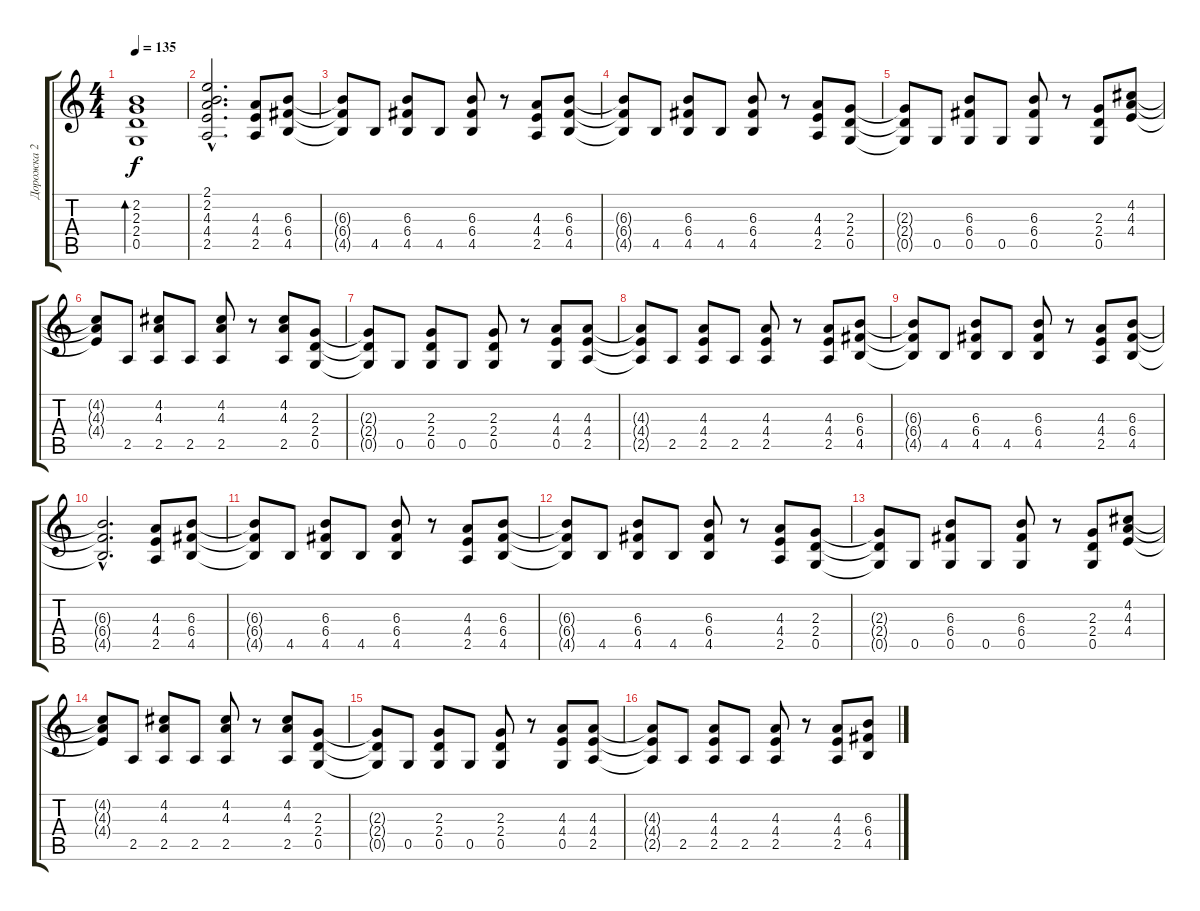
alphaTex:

\track ("Дорожка 2" "Дорожка 2") {instrument distortionguitar}
\staff {score tabs}
\tuning (D4 A3 F3 C3 G2 D2) {hide}
\ts (4 4)
\tempo 135
\clef g2
\ks c
(2.2 2.3 2.4 0.5).1{bd 240 dy f instrument distortionguitar} |
(2.1{hac} 2.2{hac} 4.3{hac} 4.4{hac} 2.5{hac}).2{d instrument distortionguitar} (4.3 4.4 2.5).8 (6.3 6.4 4.5).8 |
(6.3{t} 6.4{t} 4.5{t}).8 4.5.8 (6.3 6.4 4.5).8 4.5.8 (6.3 6.4 4.5).8 r.8 (4.3 4.4 2.5).8 (6.3 6.4 4.5).8 |
(6.3{t} 6.4{t} 4.5{t}).8 4.5.8 (6.3 6.4 4.5).8 4.5.8 (6.3 6.4 4.5).8 r.8 (4.3 4.4 2.5).8 (2.3 2.4 0.5).8 |
(2.3{t} 2.4{t} 0.5{t}).8 0.5.8 (6.3 6.4 0.5).8 0.5.8 (6.3 6.4 0.5).8 r.8 (2.3 2.4 0.5).8 (4.2 4.3 4.4).8 |
(4.2{t} 4.3{t} 4.4{t}).8 2.5.8 (4.2 4.3 2.5).8 2.5.8 (4.2 4.3 2.5).8 r.8 (4.2 4.3 2.5).8 (2.3 2.4 0.5).8 |
(2.3{t} 2.4{t} 0.5{t}).8 0.5.8 (2.3 2.4 0.5).8 0.5.8 (2.3 2.4 0.5).8 r.8 (4.3 4.4 0.5).8 (4.3 4.4 2.5).8 |
(4.3{t} 4.4{t} 2.5{t}).8 2.5.8 (4.3 4.4 2.5).8 2.5.8 (4.3 4.4 2.5).8 r.8 (4.3 4.4 2.5).8 (6.3 6.4 4.5).8 |
(6.3{t} 6.4{t} 4.5{t}).8 4.5.8 (6.3 6.4 4.5).8 4.5.8 (6.3 6.4 4.5).8 r.8 (4.3 4.4 2.5).8 (6.3 6.4 4.5).8 |
(6.3{hac t} 6.4{hac t} 4.5{hac t}).2{d} (4.3 4.4 2.5).8 (6.3 6.4 4.5).8 |
(6.3{t} 6.4{t} 4.5{t}).8 4.5.8 (6.3 6.4 4.5).8 4.5.8 (6.3 6.4 4.5).8 r.8 (4.3 4.4 2.5).8 (6.3 6.4 4.5).8 |
(6.3{t} 6.4{t} 4.5{t}).8 4.5.8 (6.3 6.4 4.5).8 4.5.8 (6.3 6.4 4.5).8 r.8 (4.3 4.4 2.5).8 (2.3 2.4 0.5).8 |
(2.3{t} 2.4{t} 0.5{t}).8 0.5.8 (6.3 6.4 0.5).8 0.5.8 (6.3 6.4 0.5).8 r.8 (2.3 2.4 0.5).8 (4.2 4.3 4.4).8 |
(4.2{t} 4.3{t} 4.4{t}).8 2.5.8 (4.2 4.3 2.5).8 2.5.8 (4.2 4.3 2.5).8 r.8 (4.2 4.3 2.5).8 (2.3 2.4 0.5).8 |
(2.3{t} 2.4{t} 0.5{t}).8 0.5.8 (2.3 2.4 0.5).8 0.5.8 (2.3 2.4 0.5).8 r.8 (4.3 4.4 0.5).8 (4.3 4.4 2.5).8 |
(4.3{t} 4.4{t} 2.5{t}).8 2.5.8 (4.3 4.4 2.5).8 2.5.8 (4.3 4.4 2.5).8 r.8 (4.3 4.4 2.5).8 (6.3 6.4 4.5).8
